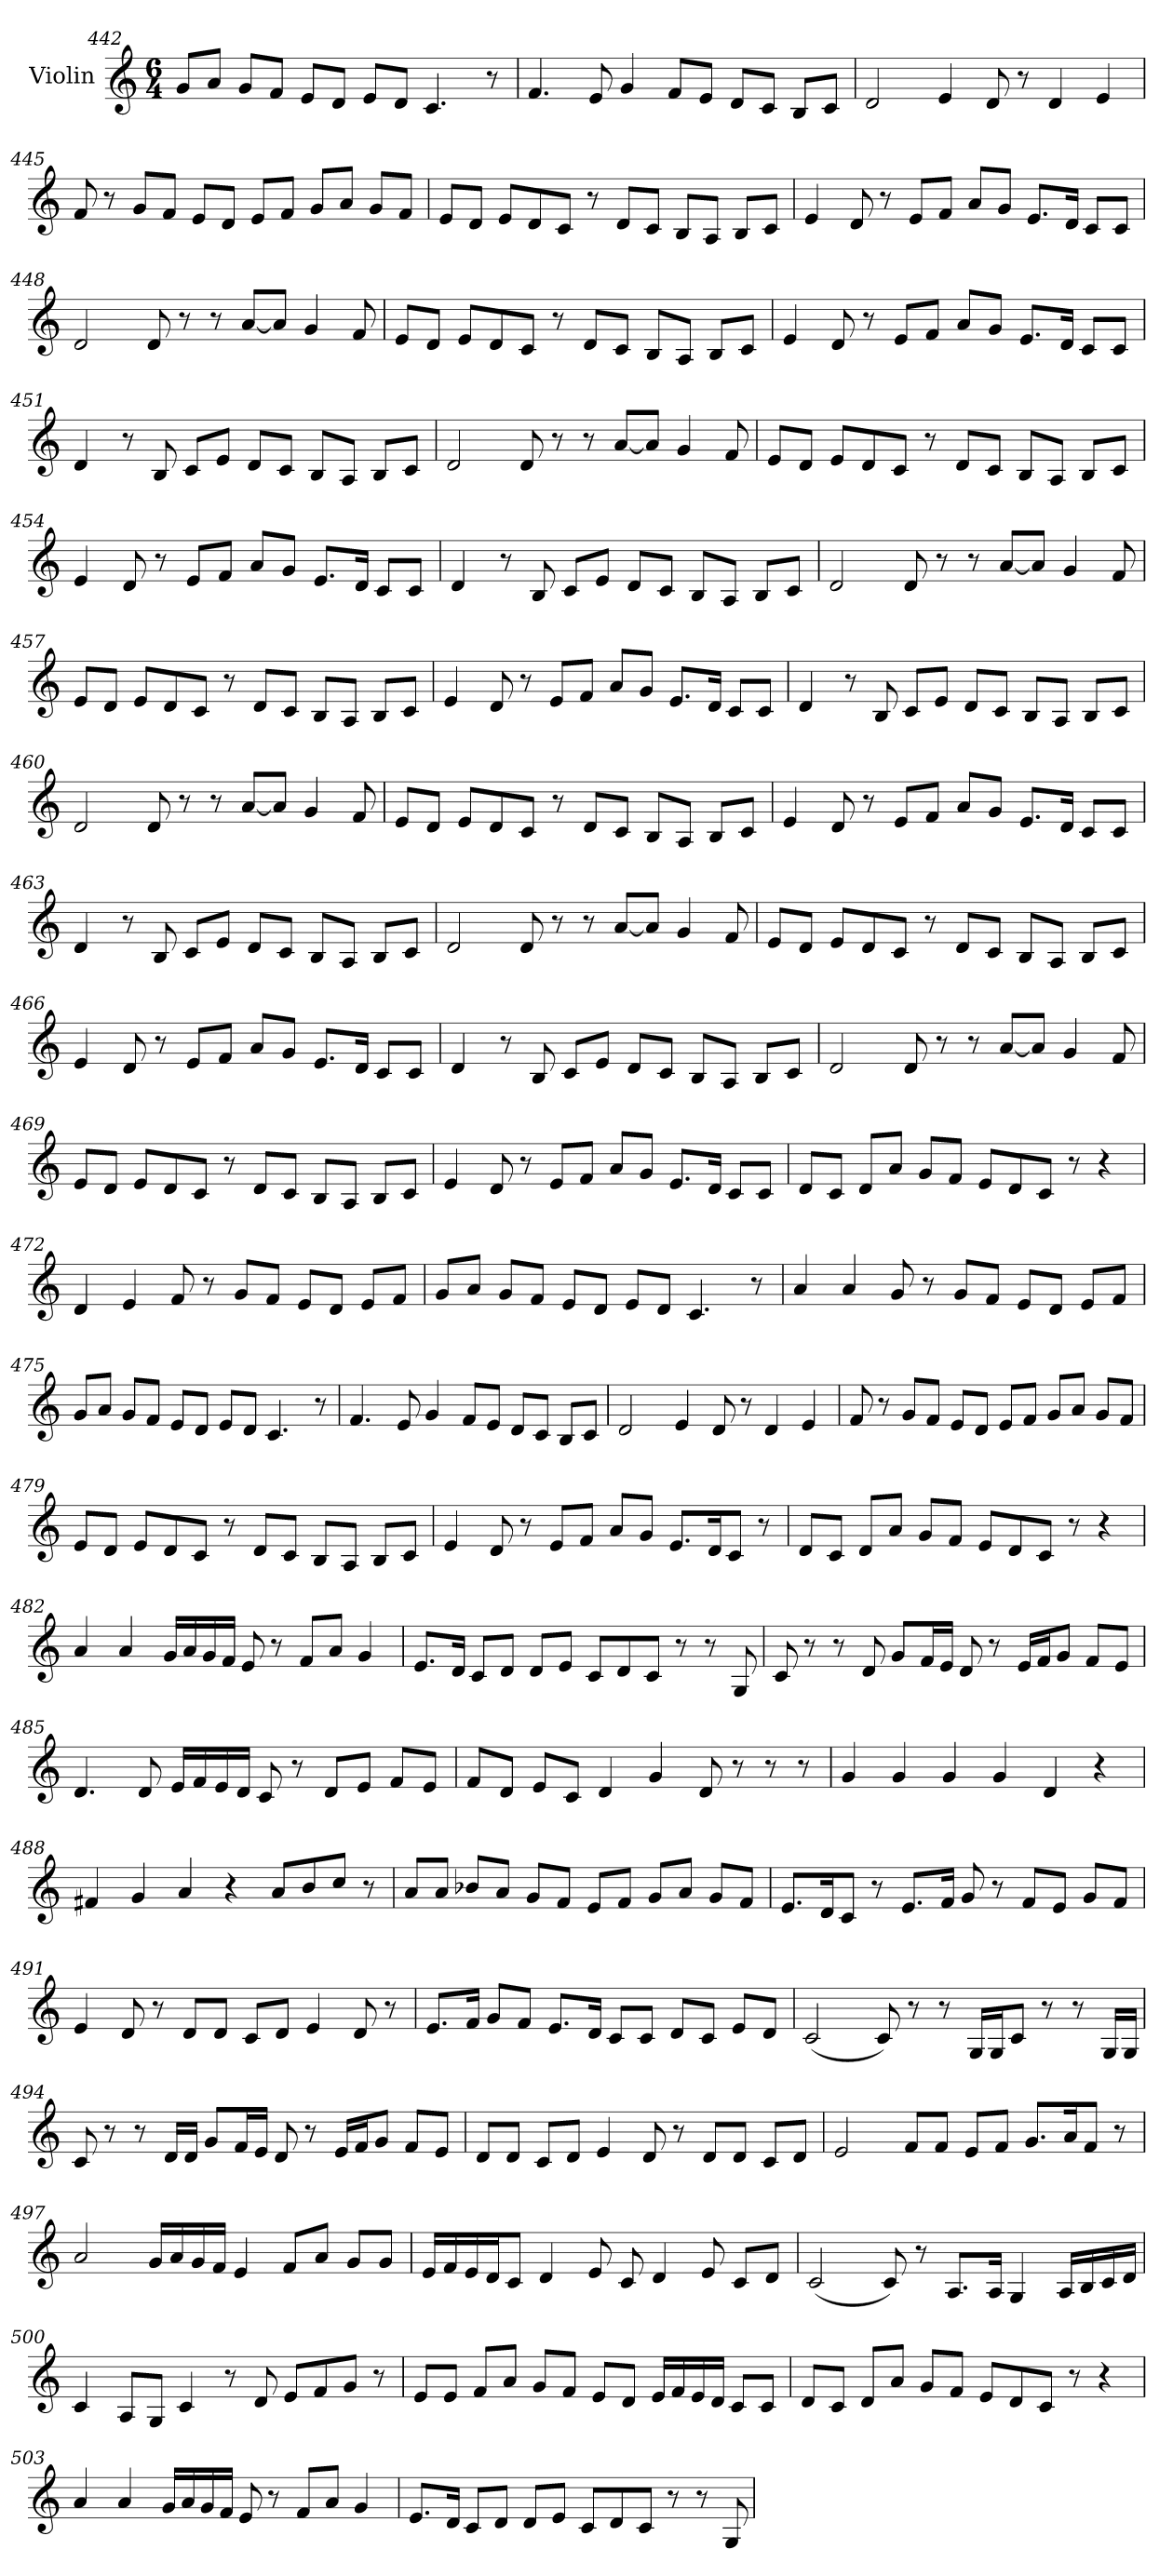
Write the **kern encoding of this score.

**kern
*part1
*staff1
*I"Violin
*clefG2
*k[]
*M6/4
=442
8g/L
8a/J
8g/L
8f/J
8e/L
8d/J
8e/L
8d/J
4.c/
8r
=443
4.f/
8e/
4g/
8f/L
8e/J
8d/L
8c/J
8B/L
8c/J
!!LO:LB:g=z
=444
2d/
4e/
8d/
8r
4d/
4e/
=445
8f/
8r
8g/L
8f/J
8e/L
8d/J
8e/L
8f/J
8g/L
8a/J
8g/L
8f/J
=446
8e/L
8d/J
8e/L
8d/
8c/J
8r
8d/L
8c/J
8B/L
8A/J
8B/L
8c/J
!!LO:LB:g=z
=447
4e/
8d/
8r
8e/L
8f/J
8a/L
8g/J
8.e/L
16d/Jk
8c/L
8c/J
=448
2d/
8d/
8r
8r
[8a/L
8a/J]
4g/
8f/
=449
8e/L
8d/J
8e/L
8d/
8c/J
8r
8d/L
8c/J
8B/L
8A/J
8B/L
8c/J
!!LO:LB:g=z
=450
4e/
8d/
8r
8e/L
8f/J
8a/L
8g/J
8.e/L
16d/Jk
8c/L
8c/J
=451
4d/
8r
8B/
8c/L
8e/J
8d/L
8c/J
8B/L
8A/J
8B/L
8c/J
=452
2d/
8d/
8r
8r
[8a/L
8a/J]
4g/
8f/
!!LO:LB:g=z
=453
8e/L
8d/J
8e/L
8d/
8c/J
8r
8d/L
8c/J
8B/L
8A/J
8B/L
8c/J
=454
4e/
8d/
8r
8e/L
8f/J
8a/L
8g/J
8.e/L
16d/Jk
8c/L
8c/J
=455
4d/
8r
8B/
8c/L
8e/J
8d/L
8c/J
8B/L
8A/J
8B/L
8c/J
!!LO:PB:g=z
=456
2d/
8d/
8r
8r
[8a/L
8a/J]
4g/
8f/
=457
8e/L
8d/J
8e/L
8d/
8c/J
8r
8d/L
8c/J
8B/L
8A/J
8B/L
8c/J
=458
4e/
8d/
8r
8e/L
8f/J
8a/L
8g/J
8.e/L
16d/Jk
8c/L
8c/J
!!LO:LB:g=z
=459
4d/
8r
8B/
8c/L
8e/J
8d/L
8c/J
8B/L
8A/J
8B/L
8c/J
=460
2d/
8d/
8r
8r
[8a/L
8a/J]
4g/
8f/
=461
8e/L
8d/J
8e/L
8d/
8c/J
8r
8d/L
8c/J
8B/L
8A/J
8B/L
8c/J
!!LO:LB:g=z
=462
4e/
8d/
8r
8e/L
8f/J
8a/L
8g/J
8.e/L
16d/Jk
8c/L
8c/J
=463
4d/
8r
8B/
8c/L
8e/J
8d/L
8c/J
8B/L
8A/J
8B/L
8c/J
=464
2d/
8d/
8r
8r
[8a/L
8a/J]
4g/
8f/
!!LO:LB:g=z
=465
8e/L
8d/J
8e/L
8d/
8c/J
8r
8d/L
8c/J
8B/L
8A/J
8B/L
8c/J
=466
4e/
8d/
8r
8e/L
8f/J
8a/L
8g/J
8.e/L
16d/Jk
8c/L
8c/J
=467
4d/
8r
8B/
8c/L
8e/J
8d/L
8c/J
8B/L
8A/J
8B/L
8c/J
!!LO:LB:g=z
=468
2d/
8d/
8r
8r
[8a/L
8a/J]
4g/
8f/
=469
8e/L
8d/J
8e/L
8d/
8c/J
8r
8d/L
8c/J
8B/L
8A/J
8B/L
8c/J
=470
4e/
8d/
8r
8e/L
8f/J
8a/L
8g/J
8.e/L
16d/Jk
8c/L
8c/J
!!LO:LB:g=z
=471
8d/L
8c/J
8d/L
8a/J
8g/L
8f/J
8e/L
8d/
8c/J
8r
4r
=472
4d/
4e/
8f/
8r
8g/L
8f/J
8e/L
8d/J
8e/L
8f/J
=473
8g/L
8a/J
8g/L
8f/J
8e/L
8d/J
8e/L
8d/J
4.c/
8r
!!LO:LB:g=z
=474
4a/
4a/
8g/
8r
8g/L
8f/J
8e/L
8d/J
8e/L
8f/J
=475
8g/L
8a/J
8g/L
8f/J
8e/L
8d/J
8e/L
8d/J
4.c/
8r
=476
4.f/
8e/
4g/
8f/L
8e/J
8d/L
8c/J
8B/L
8c/J
!!LO:LB:g=z
=477
2d/
4e/
8d/
8r
4d/
4e/
=478
8f/
8r
8g/L
8f/J
8e/L
8d/J
8e/L
8f/J
8g/L
8a/J
8g/L
8f/J
=479
8e/L
8d/J
8e/L
8d/
8c/J
8r
8d/L
8c/J
8B/L
8A/J
8B/L
8c/J
!!LO:PB:g=z
=480
4e/
8d/
8r
8e/L
8f/J
8a/L
8g/J
8.e/L
16d/K
8c/J
8r
=481
8d/L
8c/J
8d/L
8a/J
8g/L
8f/J
8e/L
8d/
8c/J
8r
4r
=482
*MM70
4a/
4a/
16g/LL
16a/
16g/
16f/JJ
8e/
8r
8f/L
8a/J
4g/
!!LO:LB:g=z
=483
8.e/L
16d/Jk
8c/L
8d/J
8d/L
8e/J
8c/L
8d/
8c/J
8r
8r
8G/
=484
8c/
8r
8r
8d/
8g/L
16f/L
16e/JJ
8d/
8r
16e/LL
16f/J
8g/J
8f/L
8e/J
!!LO:LB:g=z
=485
4.d/
8d/
16e/LL
16f/
16e/
16d/JJ
8c/
8r
8d/L
8e/J
8f/L
8e/J
=486
8f/L
8d/J
8e/L
8c/J
4d/
4g/
8d/
8r
8r
8r
=487
4g/
4g/
4g/
4g/
4d/
4r
!!LO:LB:g=z
=488
4f#X/
4g/
4a/
4r
8a/L
8b/
8cc/J
8r
=489
8a/L
8a/J
8b-X/L
8a/J
8g/L
8f/J
8e/L
8f/J
8g/L
8a/J
8g/L
8f/J
=490
8.e/L
16d/K
8c/J
8r
8.e/L
16f/Jk
8g/
8r
8f/L
8e/J
8g/L
8f/J
!!LO:LB:g=z
=491
4e/
8d/
8r
8d/L
8d/J
8c/L
8d/J
4e/
8d/
8r
=492
8.e/L
16f/Jk
8g/L
8f/J
8.e/L
16d/Jk
8c/L
8c/J
8d/L
8c/J
8e/L
8d/J
=493
(<2c/
8c/)
8r
8r
16G/LL
16G/J
8c/J
8r
8r
16G/LL
16G/JJ
!!LO:LB:g=z
=494
8c/
8r
8r
16d/LL
16d/JJ
8g/L
16f/L
16e/JJ
8d/
8r
16e/LL
16f/J
8g/J
8f/L
8e/J
=495
8d/L
8d/J
8c/L
8d/J
4e/
8d/
8r
8d/L
8d/J
8c/L
8d/J
=496
2e/
8f/L
8f/J
8e/L
8f/J
8.g/L
16a/K
8f/J
8r
!!LO:LB:g=z
=497
2a/
16g/LL
16a/
16g/
16f/JJ
4e/
8f/L
8a/J
8g/L
8g/J
=498
16e/LL
16f/
16e/
16d/J
8c/J
4d/
8e/
8c/
4d/
8e/
8c/L
8d/J
=499
(<2c/
8c/)
8r
8.A/L
16A/Jk
4G/
16A/LL
16B/
16c/
16d/JJ
!!LO:LB:g=z
=500
4c/
8A/L
8G/J
4c/
8r
8d/
8e/L
8f/
8g/J
8r
=501
8e/L
8e/J
8f/L
8a/J
8g/L
8f/J
8e/L
8d/J
16e/LL
16f/
16e/
16d/JJ
8c/L
8c/J
=502
8d/L
8c/J
8d/L
8a/J
8g/L
8f/J
8e/L
8d/
8c/J
8r
4r
!!LO:PB:g=z
=503
4a/
4a/
16g/LL
16a/
16g/
16f/JJ
8e/
8r
8f/L
8a/J
4g/
=504
8.e/L
16d/Jk
8c/L
8d/J
8d/L
8e/J
8c/L
8d/
8c/J
8r
8r
8G/
=
*-
